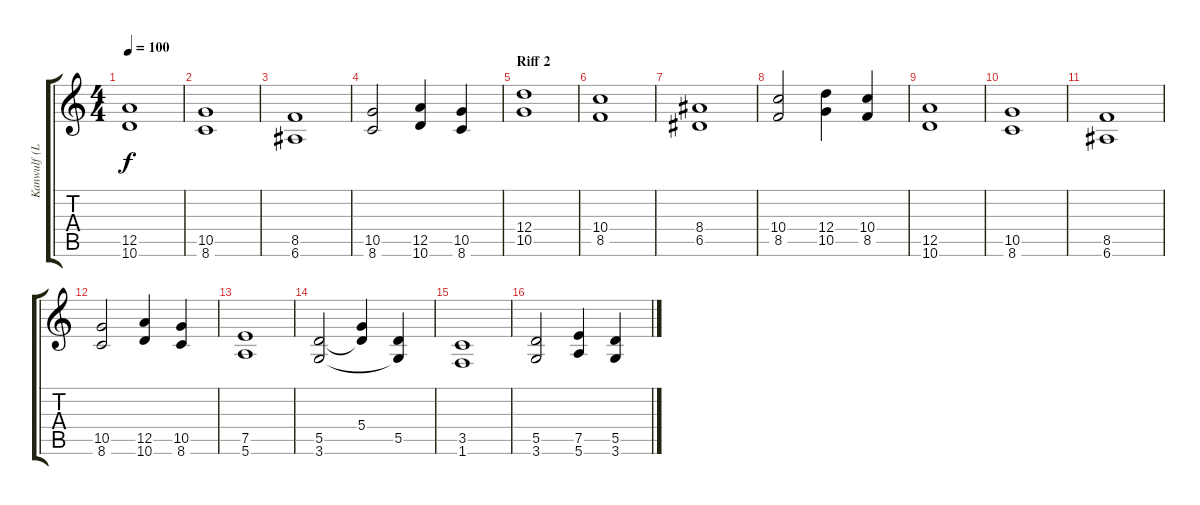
\track ("Kanwulf (L Guitar)" "Kanwulf (L") {instrument overdrivenguitar}
\staff {score tabs}
\tuning (E4 B3 G3 D3 A2 E2) {hide}
\ts (4 4)
\tempo 100
\clef g2
\ks c
(12.5 10.6).1{dy f} |
(10.5 8.6).1 |
(8.5 6.6).1 |
(10.5 8.6).2 (12.5 10.6).4 (10.5 8.6).4 |
\section ("" "Riff 2")
(12.4 10.5).1 |
(10.4 8.5).1 |
(8.4 6.5).1 |
(10.4 8.5).2 (12.4 10.5).4 (10.4 8.5).4 |
(12.5 10.6).1 |
(10.5 8.6).1 |
(8.5 6.6).1 |
(10.5 8.6).2 (12.5 10.6).4 (10.5 8.6).4 |
(7.5 5.6).1 |
(5.5 3.6).2 (5.4 5.5{t}).4 (5.5 3.6{t}).4 |
(3.5 1.6).1 |
(5.5 3.6).2 (7.5 5.6).4 (5.5 3.6).4
